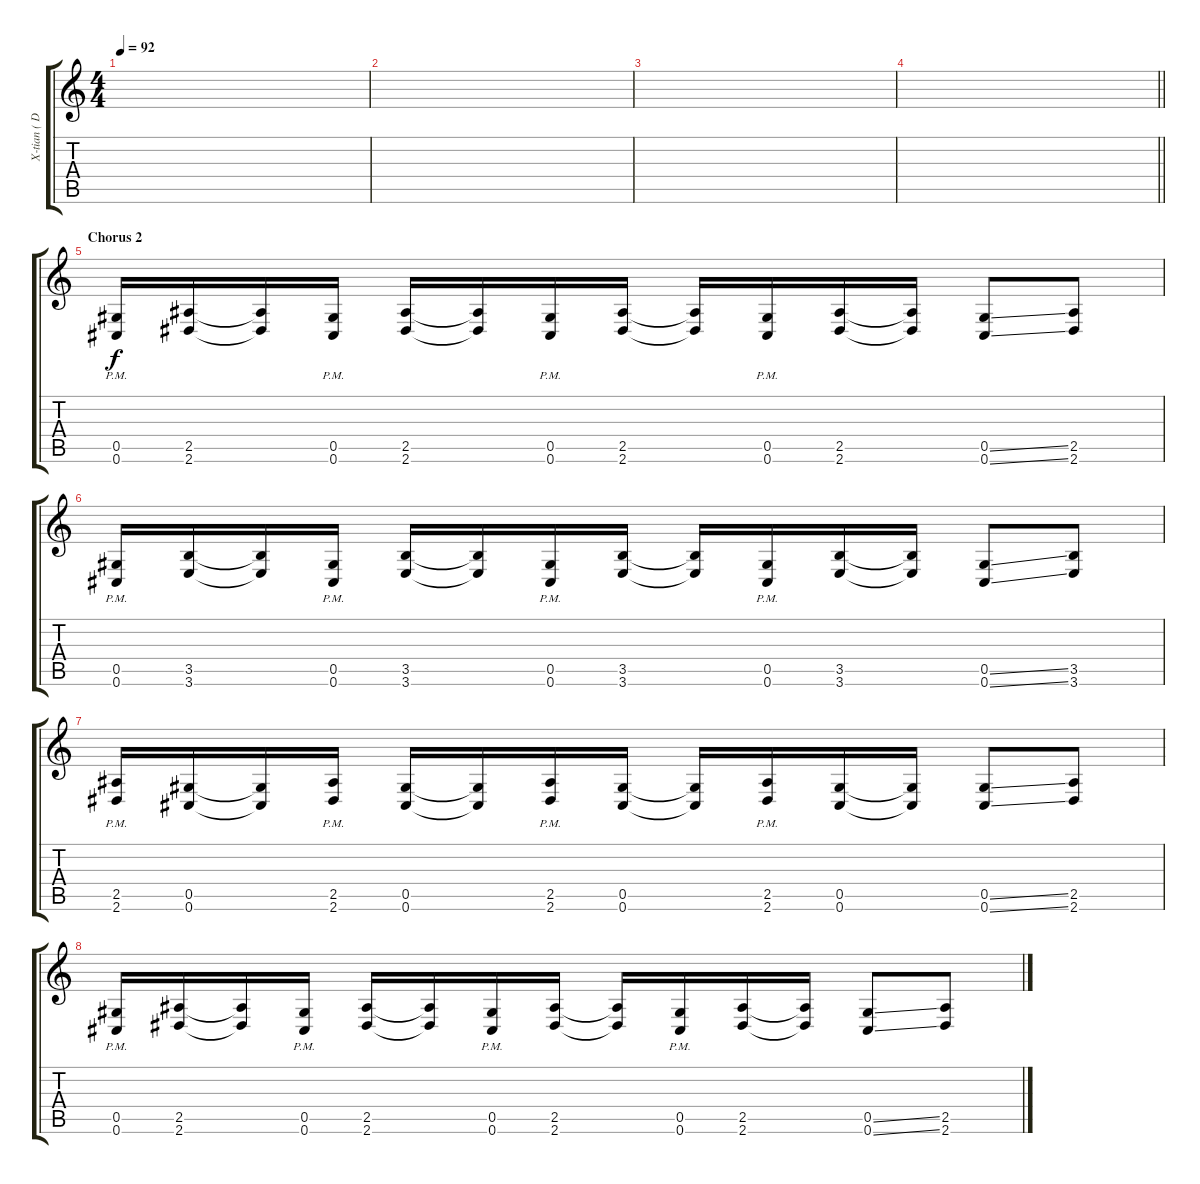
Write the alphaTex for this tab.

\track ("X-tian ( Distortion guitar )" "X-tian ( D") {instrument distortionguitar}
\staff {score tabs}
\tuning (Eb4 Bb3 Gb3 Db3 Ab2 Db2) {hide}
\ts (4 4)
\tempo 92
\clef g2
\ks c
|
|
|
\barLineRight lightlight
|
\section ("" "Chorus 2")
(0.5{pm} 0.6{pm}).16 (2.5 2.6).16 (2.5{t} 2.6{t}).16 (0.5{pm} 0.6{pm}).16 (2.5 2.6).16 (2.5{t} 2.6{t}).16 (0.5{pm} 0.6{pm}).16 (2.5 2.6).16 (2.5{t} 2.6{t}).16 (0.5{pm} 0.6{pm}).16 (2.5 2.6).16 (2.5{t} 2.6{t}).16 (0.5{ss} 0.6{ss}).8 (2.5 2.6).8 |
(0.5{pm} 0.6{pm}).16 (3.5 3.6).16 (3.5{t} 3.6{t}).16 (0.5{pm} 0.6{pm}).16 (3.5 3.6).16 (3.5{t} 3.6{t}).16 (0.5{pm} 0.6{pm}).16 (3.5 3.6).16 (3.5{t} 3.6{t}).16 (0.5{pm} 0.6{pm}).16 (3.5 3.6).16 (3.5{t} 3.6{t}).16 (0.5{ss} 0.6{ss}).8 (3.5 3.6).8 |
(2.5{pm} 2.6{pm}).16 (0.5 0.6).16 (0.5{t} 0.6{t}).16 (2.5{pm} 2.6{pm}).16 (0.5 0.6).16 (0.5{t} 0.6{t}).16 (2.5{pm} 2.6{pm}).16 (0.5 0.6).16 (0.5{t} 0.6{t}).16 (2.5{pm} 2.6{pm}).16 (0.5 0.6).16 (0.5{t} 0.6{t}).16 (0.5{ss} 0.6{ss}).8 (2.5 2.6).8 |
(0.5{pm} 0.6{pm}).16 (2.5 2.6).16 (2.5{t} 2.6{t}).16 (0.5{pm} 0.6{pm}).16 (2.5 2.6).16 (2.5{t} 2.6{t}).16 (0.5{pm} 0.6{pm}).16 (2.5 2.6).16 (2.5{t} 2.6{t}).16 (0.5{pm} 0.6{pm}).16 (2.5 2.6).16 (2.5{t} 2.6{t}).16 (0.5{ss} 0.6{ss}).8 (2.5 2.6).8
